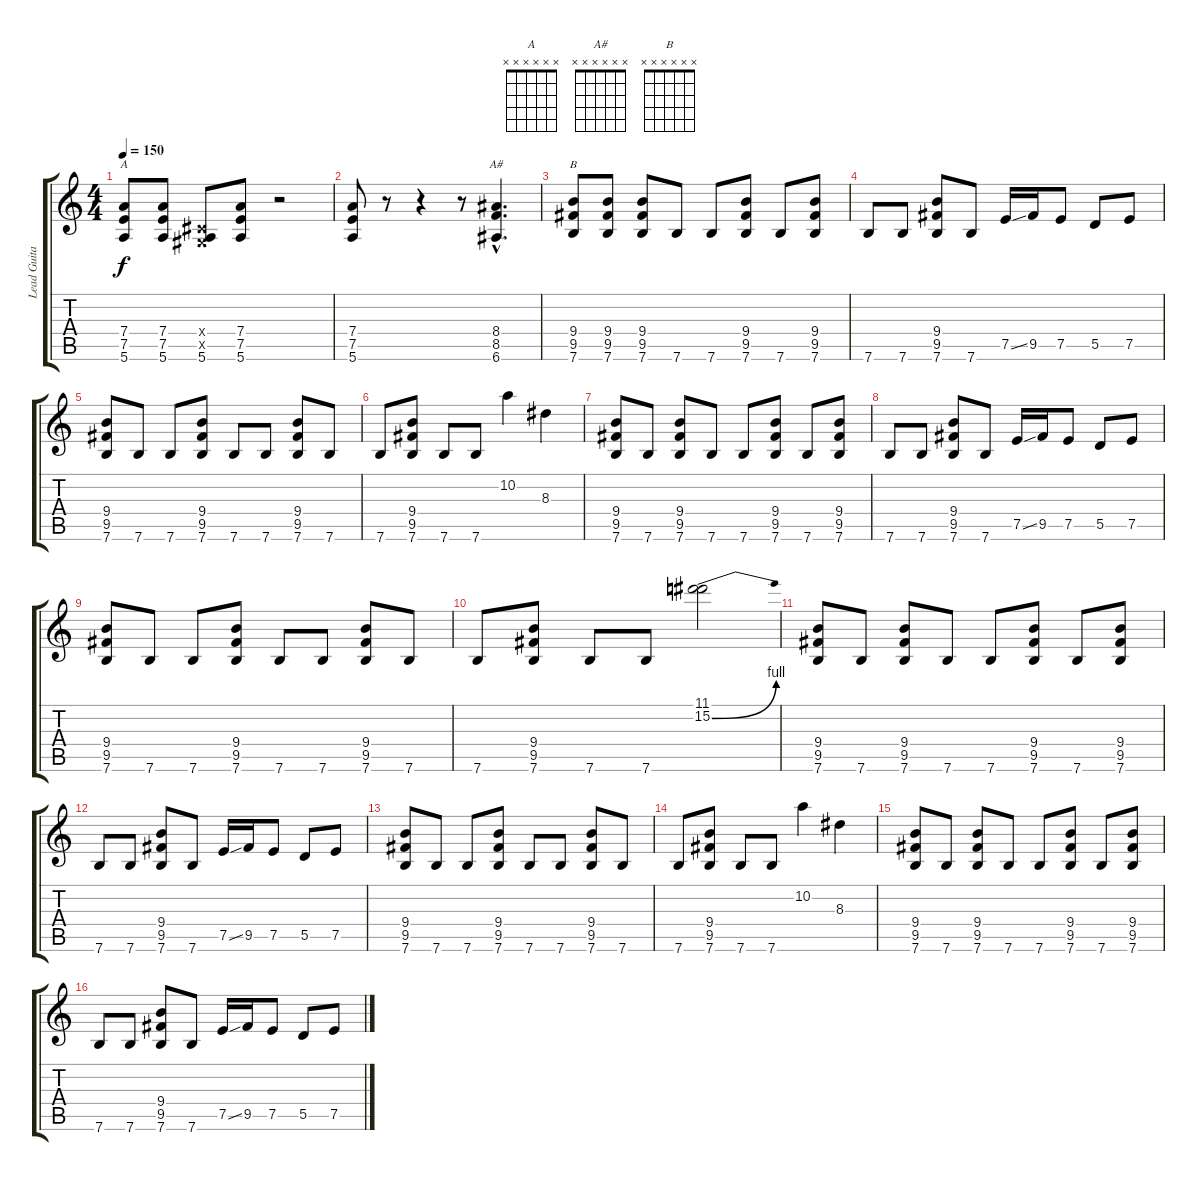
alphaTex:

\track ("Lead Guitar" "Lead Guita") {instrument overdrivenguitar}
\staff {score tabs}
\tuning (E4 B3 G3 D3 A2 E2) {hide}
\chord ("A" x x x x x x) {firstfret 0}
\chord ("A#" x x x x x x) {firstfret 0}
\chord ("B" x x x x x x) {firstfret 0}
\ts (4 4)
\tempo 150
\clef g2
\ks c
(7.4 7.5 5.6).8{ch "A" dy f} (7.4 7.5 5.6).8 (-1.4{x} -1.5{x} 5.6).8 (7.4 7.5 5.6).8 r.2 |
(7.4 7.5 5.6).8 r.8 r.4 r.8 (8.4{hac} 8.5{hac} 6.6{hac}).4{d ch "A#"} |
(9.4 9.5 7.6).8{ch "B"} (9.4 9.5 7.6).8 (9.4 9.5 7.6).8 7.6.8 7.6.8 (9.4 9.5 7.6).8 7.6.8 (9.4 9.5 7.6).8 |
7.6.8 7.6.8 (9.4 9.5 7.6).8 7.6.8 7.5{ss}.16 9.5.16 7.5.8 5.5.8 7.5.8 |
(9.4 9.5 7.6).8 7.6.8 7.6.8 (9.4 9.5 7.6).8 7.6.8 7.6.8 (9.4 9.5 7.6).8 7.6.8 |
7.6.8 (9.4 9.5 7.6).8 7.6.8 7.6.8 10.2.4 8.3.4 |
(9.4 9.5 7.6).8 7.6.8 (9.4 9.5 7.6).8 7.6.8 7.6.8 (9.4 9.5 7.6).8 7.6.8 (9.4 9.5 7.6).8 |
7.6.8 7.6.8 (9.4 9.5 7.6).8 7.6.8 7.5{ss}.16 9.5.16 7.5.8 5.5.8 7.5.8 |
(9.4 9.5 7.6).8 7.6.8 7.6.8 (9.4 9.5 7.6).8 7.6.8 7.6.8 (9.4 9.5 7.6).8 7.6.8 |
7.6.8 (9.4 9.5 7.6).8 7.6.8 7.6.8 (11.1 15.2{be (bend 0 0 60 4)}).2 |
(9.4 9.5 7.6).8 7.6.8 (9.4 9.5 7.6).8 7.6.8 7.6.8 (9.4 9.5 7.6).8 7.6.8 (9.4 9.5 7.6).8 |
7.6.8 7.6.8 (9.4 9.5 7.6).8 7.6.8 7.5{ss}.16 9.5.16 7.5.8 5.5.8 7.5.8 |
(9.4 9.5 7.6).8 7.6.8 7.6.8 (9.4 9.5 7.6).8 7.6.8 7.6.8 (9.4 9.5 7.6).8 7.6.8 |
7.6.8 (9.4 9.5 7.6).8 7.6.8 7.6.8 10.2.4 8.3.4 |
(9.4 9.5 7.6).8 7.6.8 (9.4 9.5 7.6).8 7.6.8 7.6.8 (9.4 9.5 7.6).8 7.6.8 (9.4 9.5 7.6).8 |
7.6.8 7.6.8 (9.4 9.5 7.6).8 7.6.8 7.5{ss}.16 9.5.16 7.5.8 5.5.8 7.5.8
